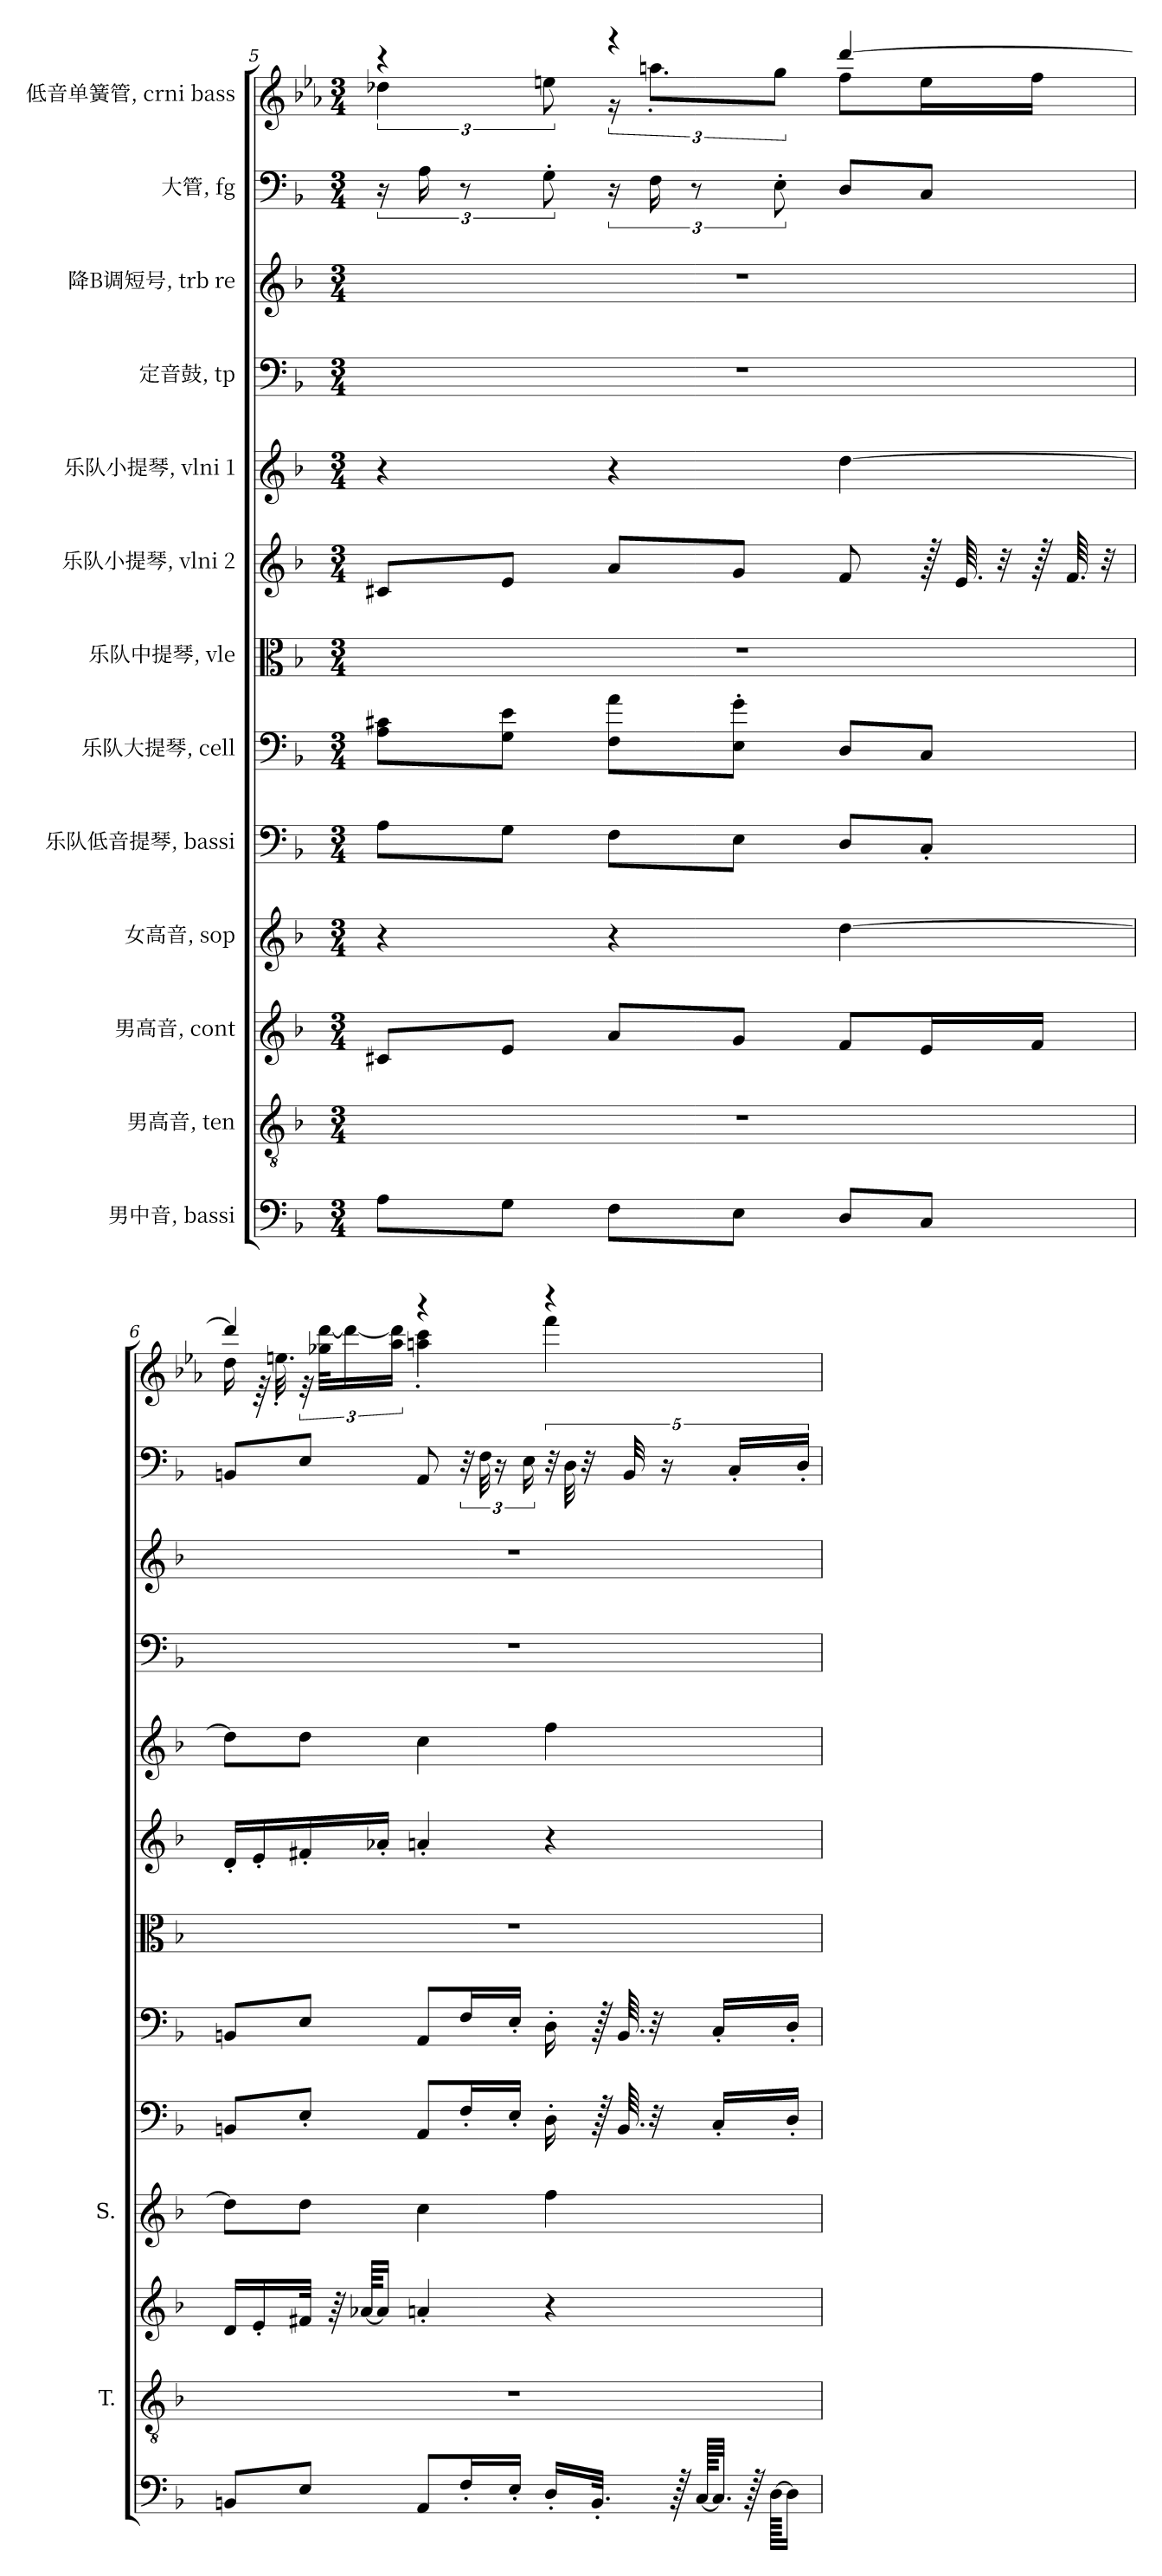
**kern	**kern	**kern	**kern	**kern	**kern	**kern	**kern	**kern	**kern	**kern	**kern	**kern
*part13	*part12	*part11	*part10	*part9	*part8	*part7	*part6	*part5	*part4	*part3	*part2	*part1
*staff13	*staff12	*staff11	*staff10	*staff9	*staff8	*staff7	*staff6	*staff5	*staff4	*staff3	*staff2	*staff1
*I"男中音, bassi	*I"男高音, ten	*I"男高音, cont	*I"女高音, sop	*I"乐队低音提琴, bassi	*I"乐队大提琴, cell	*I"乐队中提琴, vle	*I"乐队小提琴, vlni 2	*I"乐队小提琴, vlni 1	*I"定音鼓, tp	*I"降B调短号, trb re	*I"大管, fg	*I"低音单簧管, crni bass
*	*I'T.	*	*I'S.	*	*	*	*	*	*	*	*	*
!!LO:PB:g=z
*clefF4	*clefGv2	*clefG2	*clefG2	*clefF4	*clefF4	*clefC3	*clefG2	*clefG2	*clefF4	*clefG2	*clefF4	*clefG2
*	*	*	*	*ITrd7c12	*	*	*	*	*	*ITrd1c2	*	*ITrd8c14
*k[b-]	*k[b-]	*k[b-]	*k[b-]	*k[b-]	*k[b-]	*k[b-]	*k[b-]	*k[b-]	*k[b-]	*k[b-e-a-]	*k[b-]	*k[b-e-a-]
*M3/4	*M3/4	*M3/4	*M3/4	*M3/4	*M3/4	*M3/4	*M3/4	*M3/4	*M3/4	*M3/4	*M3/4	*M3/4
=5	=5	=5	=5	=5	=5	=5	=5	=5	=5	=5	=5	=5
*	*	*	*	*	*	*	*	*	*	*	*	*^
8A\L	2.r	8c#X/L	4r	8AA\L	8A\ 8c#X\L	2.r	8c#X/L	4r	2.r	2.r	24r	4r	6d-X\
.	.	.	.	.	.	.	.	.	.	.	24A\	.	.
.	.	.	.	.	.	.	.	.	.	.	12r	.	.
8G\J	.	8e/J	.	8GG\J	8G\ 8e\J	.	8e/J	.	.	.	.	.	.
.	.	.	.	.	.	.	.	.	.	.	12G'\	.	12en\
8F\L	.	8a/L	4r	8FF\L	8F\ 8a\L	.	8a/L	4r	.	.	24r	4r	24r
.	.	.	.	.	.	.	.	.	.	.	24F\	.	12.an'\L
.	.	.	.	.	.	.	.	.	.	.	12r	.	.
8E\J	.	8g/J	.	8EE\J	8E\' 8g\'J	.	8g/J	.	.	.	.	.	.
.	.	.	.	.	.	.	.	.	.	.	12E'\	.	12g\J
8D/L	.	8f/L	[4dd\	8DD/L	8D/L	.	8f/	[4dd\	.	.	8D/L	[4dd/	8f\L
8C/J	.	16e/L	.	8CC'/J	8C/J	.	128r	.	.	.	8C/J	.	16e\L
.	.	.	.	.	.	.	64.e/	.	.	.	.	.	.
.	.	.	.	.	.	.	32r	.	.	.	.	.	.
.	.	16f/JJ	.	.	.	.	128r	.	.	.	.	.	16f\JJ
.	.	.	.	.	.	.	64.f/	.	.	.	.	.	.
.	.	.	.	.	.	.	32r	.	.	.	.	.	.
!!LO:PB:g=z	!!
=6	=6	=6	=6	=6	=6	=6	=6	=6	=6	=6	=6	=6	=6
8BBn/L	2.r	16d/LL	8dd\L]	8BBBn/L	8BBn/L	2.r	16d'/LL	8dd\L]	2.r	2.r	8BBn/L	4dd/]	16d\
.	.	16e'/	.	.	.	.	16e'/	.	.	.	.	.	64r
.	.	.	.	.	.	.	.	.	.	.	.	.	32.en'\
8E/J	.	32f#X/JJk	8dd\J	8EE'/J	8E/J	.	16f#X'/	8dd\J	.	.	8E/J	.	48r
.	.	.	.	.	.	.	.	.	.	.	.	.	48g-X\ [48dd\KLL
.	.	64r	.	.	.	.	.	.	.	.	.	.	.
.	.	.	.	.	.	.	.	.	.	.	.	.	24dd\_
.	.	[64a-X/KKLL	.	.	.	.	.	.	.	.	.	.	.
.	.	16a-/JJ]	.	.	.	.	16a-X'/JJ	.	.	.	.	.	.
.	.	.	.	.	.	.	.	.	.	.	.	.	24a-\ 24dd\]JJ
8AA/L	.	4an'/	4cc\	8AAA/L	8AA/L	.	4an'/	4cc\	.	.	8AA/	4r	4an\' 4cc\'
16F'/L	.	.	.	16FF'/L	16F/L	.	.	.	.	.	48r	.	.
.	.	.	.	.	.	.	.	.	.	.	48F\	.	.
.	.	.	.	.	.	.	.	.	.	.	24r	.	.
16E'/JJ	.	.	.	16EE'/JJ	16E'/JJ	.	.	.	.	.	.	.	.
.	.	.	.	.	.	.	.	.	.	.	24E\	.	.
16D'/LL	.	4r	4ff\	16DD'\	16D'\	.	4r	4ff\	.	.	40r	4r	4ff\
.	.	.	.	.	.	.	.	.	.	.	40D\	.	.
.	.	.	.	.	.	.	.	.	.	.	40r	.	.
32.BB'/JJk	.	.	.	128r	128r	.	.	.	.	.	.	.	.
.	.	.	.	64.BBB/	64.BB/	.	.	.	.	.	.	.	.
.	.	.	.	.	.	.	.	.	.	.	40BB/	.	.
.	.	.	.	32r	32r	.	.	.	.	.	.	.	.
.	.	.	.	.	.	.	.	.	.	.	20r	.	.
128r	.	.	.	.	.	.	.	.	.	.	.	.	.
[128C/KKLLL	.	.	.	.	.	.	.	.	.	.	.	.	.
32.C/JJJ]	.	.	.	16CC'/LL	16C'/LL	.	.	.	.	.	.	.	.
.	.	.	.	.	.	.	.	.	.	.	20C'/LL	.	.
128r	.	.	.	.	.	.	.	.	.	.	.	.	.
[128D\KKKLL	.	.	.	.	.	.	.	.	.	.	.	.	.
16D\JJ]	.	.	.	16DD'/JJ	16D'/JJ	.	.	.	.	.	.	.	.
.	.	.	.	.	.	.	.	.	.	.	20D'/JJ	.	.
*	*	*	*	*	*	*	*	*	*	*	*	*v	*v
=	=	=	=	=	=	=	=	=	=	=	=	=
*-	*-	*-	*-	*-	*-	*-	*-	*-	*-	*-	*-	*-
